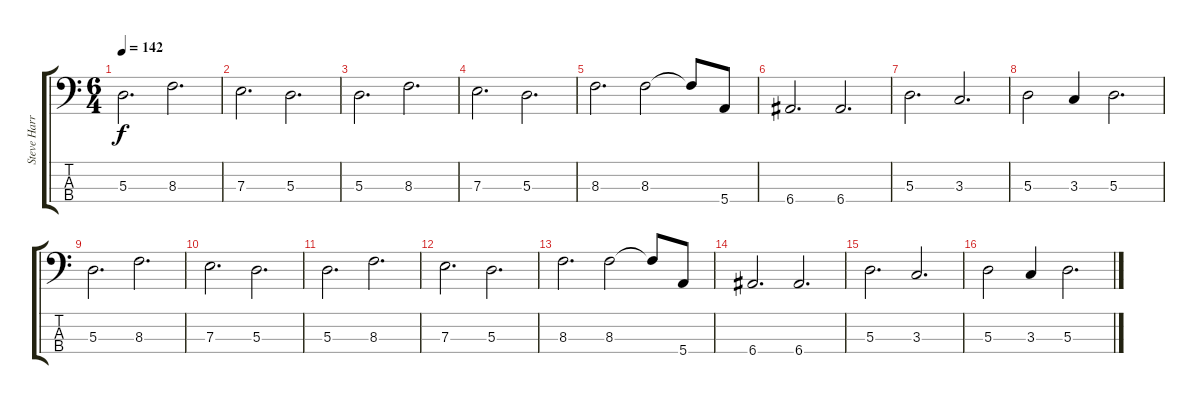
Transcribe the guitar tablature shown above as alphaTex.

\track ("Steve Harris" "Steve Harr") {instrument electricbassfinger}
\staff {score tabs}
\tuning (G2 D2 A1 E1) {hide}
\ts (6 4)
\tempo 142
\clef f4
\ks c
5.3.2{d dy f} 8.3.2{d} |
7.3.2{d} 5.3.2{d} |
5.3.2{d} 8.3.2{d} |
7.3.2{d} 5.3.2{d} |
8.3.2{d} 8.3.2 8.3{t}.8 5.4.8 |
6.4.2{d} 6.4.2{d} |
5.3.2{d} 3.3.2{d} |
5.3.2 3.3.4 5.3.2{d} |
5.3.2{d} 8.3.2{d} |
7.3.2{d} 5.3.2{d} |
5.3.2{d volume 7} 8.3.2{d} |
7.3.2{d} 5.3.2{d} |
8.3.2{d volume 4} 8.3.2 8.3{t}.8 5.4.8 |
6.4.2{d} 6.4.2{d} |
5.3.2{d volume 0} 3.3.2{d} |
5.3.2 3.3.4 5.3.2{d}
